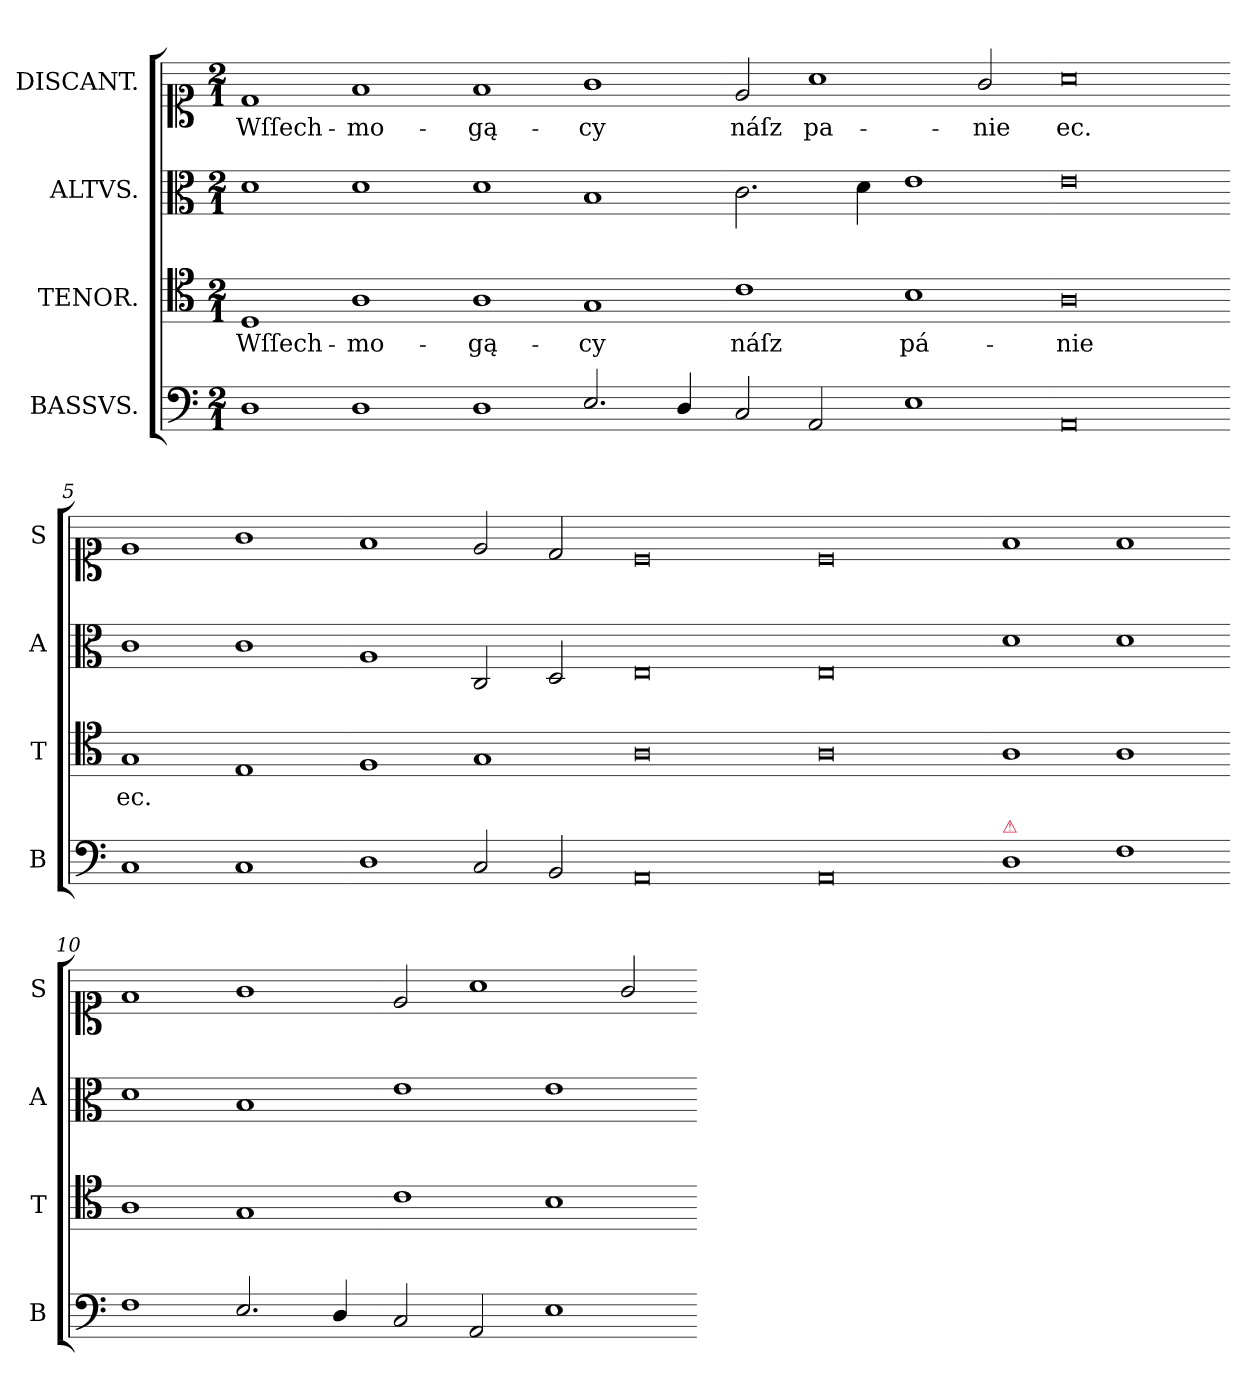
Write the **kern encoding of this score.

**kern	**kern	**text	**kern	**kern	**text
*part4	*part3	*part3	*part2	*part1	*part1
*staff4	*staff3	*staff3	*staff2	*staff1	*staff1
*I"BASSVS.	*I"TENOR.	*	*I"ALTVS.	*I"DISCANT.	*
*I'B	*I'T	*	*I'A	*I'S	*
*clefF4	*clefC4	*	*clefC3	*clefC1	*
*k[]	*k[]	*	*k[]	*k[]	*
*D:dor	*D:dor	*	*D:dor	*D:dor	*
*M2/1	*M2/1	*	*M2/1	*M2/1	*
=1	=1	=1	=1	=1	=1
1D	1D	Wſſech-	1d	1d	Wſſech-
1D	1A	-mo-	1d	1f	-mo-
=2-	=2-	=2-	=2-	=2-	=2-
1D	1A	-gą-	1d	1f	-gą-
2.E/	1G	-cy	1B	1g	-cy
4D/	.	.	.	.	.
=3-	=3-	=3-	=3-	=3-	=3-
2C/	1c	náſz	2.c\	2e/	náſz
2AA/	.	.	.	1a	pa-
.	.	.	4d\	.	.
1E	1B	pá-	1e	.	.
.	.	.	.	2g/	-nie
=4-	=4-	=4-	=4-	=4-	=4-
0AA	0A	-nie	0e	0a	ec.
=5-	=5-	=5-	=5-	=5-	=5-
1C	1G	ec.	1c	1e	.
1C	1E	.	1c	1g	.
=6-	=6-	=6-	=6-	=6-	=6-
1D	1F	.	1A	1f	.
2C/	1G	.	2C/	2e/	.
2BB/	.	.	2D/	2d/	.
=7-	=7-	=7-	=7-	=7-	=7-
0AA	0A	.	0E	0c	.
=8-	=8-	=8-	=8-	=8-	=8-
0AA	0A	.	0E	0c	.
=9-	=9-	=9-	=9-	=9-	=9-
!LO:TX:a:color=crimson:t=⚠	!	!	!	!	!
1D	1A	.	1d	1f	.
1F	1A	.	1d	1f	.
=10-	=10-	=10-	=10-	=10-	=10-
1F	1A	.	1d	1f	.
2.E/	1G	.	1B	1g	.
4D/	.	.	.	.	.
=11-	=11-	=11-	=11-	=11-	=11-
2C/	1c	.	1e	2e/	.
2AA/	.	.	.	1a	.
1E	1B	.	1e	.	.
.	.	.	.	2g/	.
=-	=-	=-	=-	=-	=-
*-	*-	*-	*-	*-	*-
